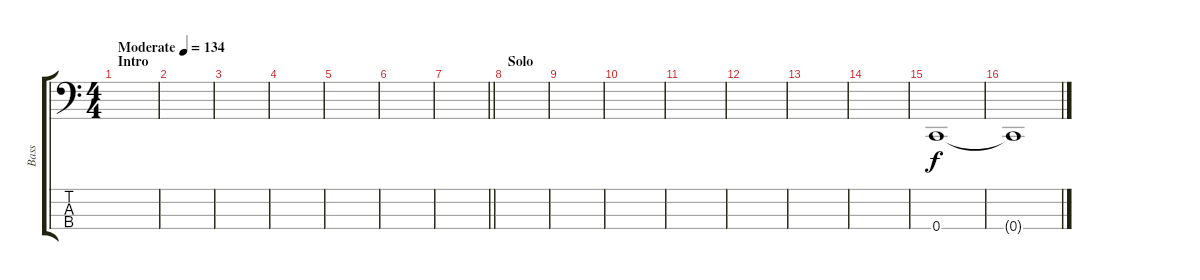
\track ("Bass" "Bass") {instrument electricbassfinger}
\staff {score tabs}
\tuning (F2 C2 G1 C1) {hide}
\ts (4 4)
\section ("" "Intro")
\tempo (134 "Moderate")
\clef f4
\ks c
|
|
|
|
|
|
\barLineRight lightlight
|
\section ("" "Solo")
|
|
|
|
|
|
|
0.4.1 |
0.4{t}.1
